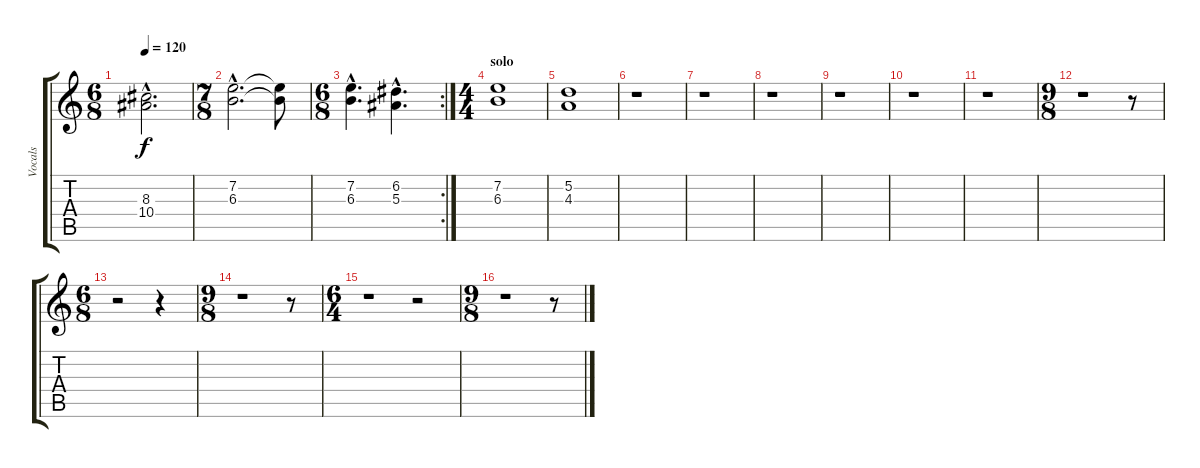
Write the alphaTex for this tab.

\track ("Vocals" "Vocals") {instrument ocarina}
\staff {score tabs}
\tuning (D5 A4 F4 C4 G3 D3) {hide}
\ts (6 8)
\tempo 120
\clef g2
\ks c
(8.3{hac} 10.4{hac}).2{d dy f} |
\ts (7 8)
(7.2{hac} 6.3{hac}).2{d} (7.2{t} 6.3{t}).8 |
\rc 2
\ts (6 8)
(7.2{hac} 6.3{hac}).4{d} (6.2{hac} 5.3{hac}).4{d} |
\ts (4 4)
\section ("" "solo")
(7.2 6.3).1{volume 0} |
(5.2 4.3).1 |
r.1 |
r.1 |
r.1 |
r.1 |
r.1 |
r.1 |
\ts (9 8)
r.1 r.8 |
\ts (6 8)
r.2 r.4 |
\ts (9 8)
r.1 r.8 |
\ts (6 4)
r.1 r.2 |
\ts (9 8)
r.1 r.8
